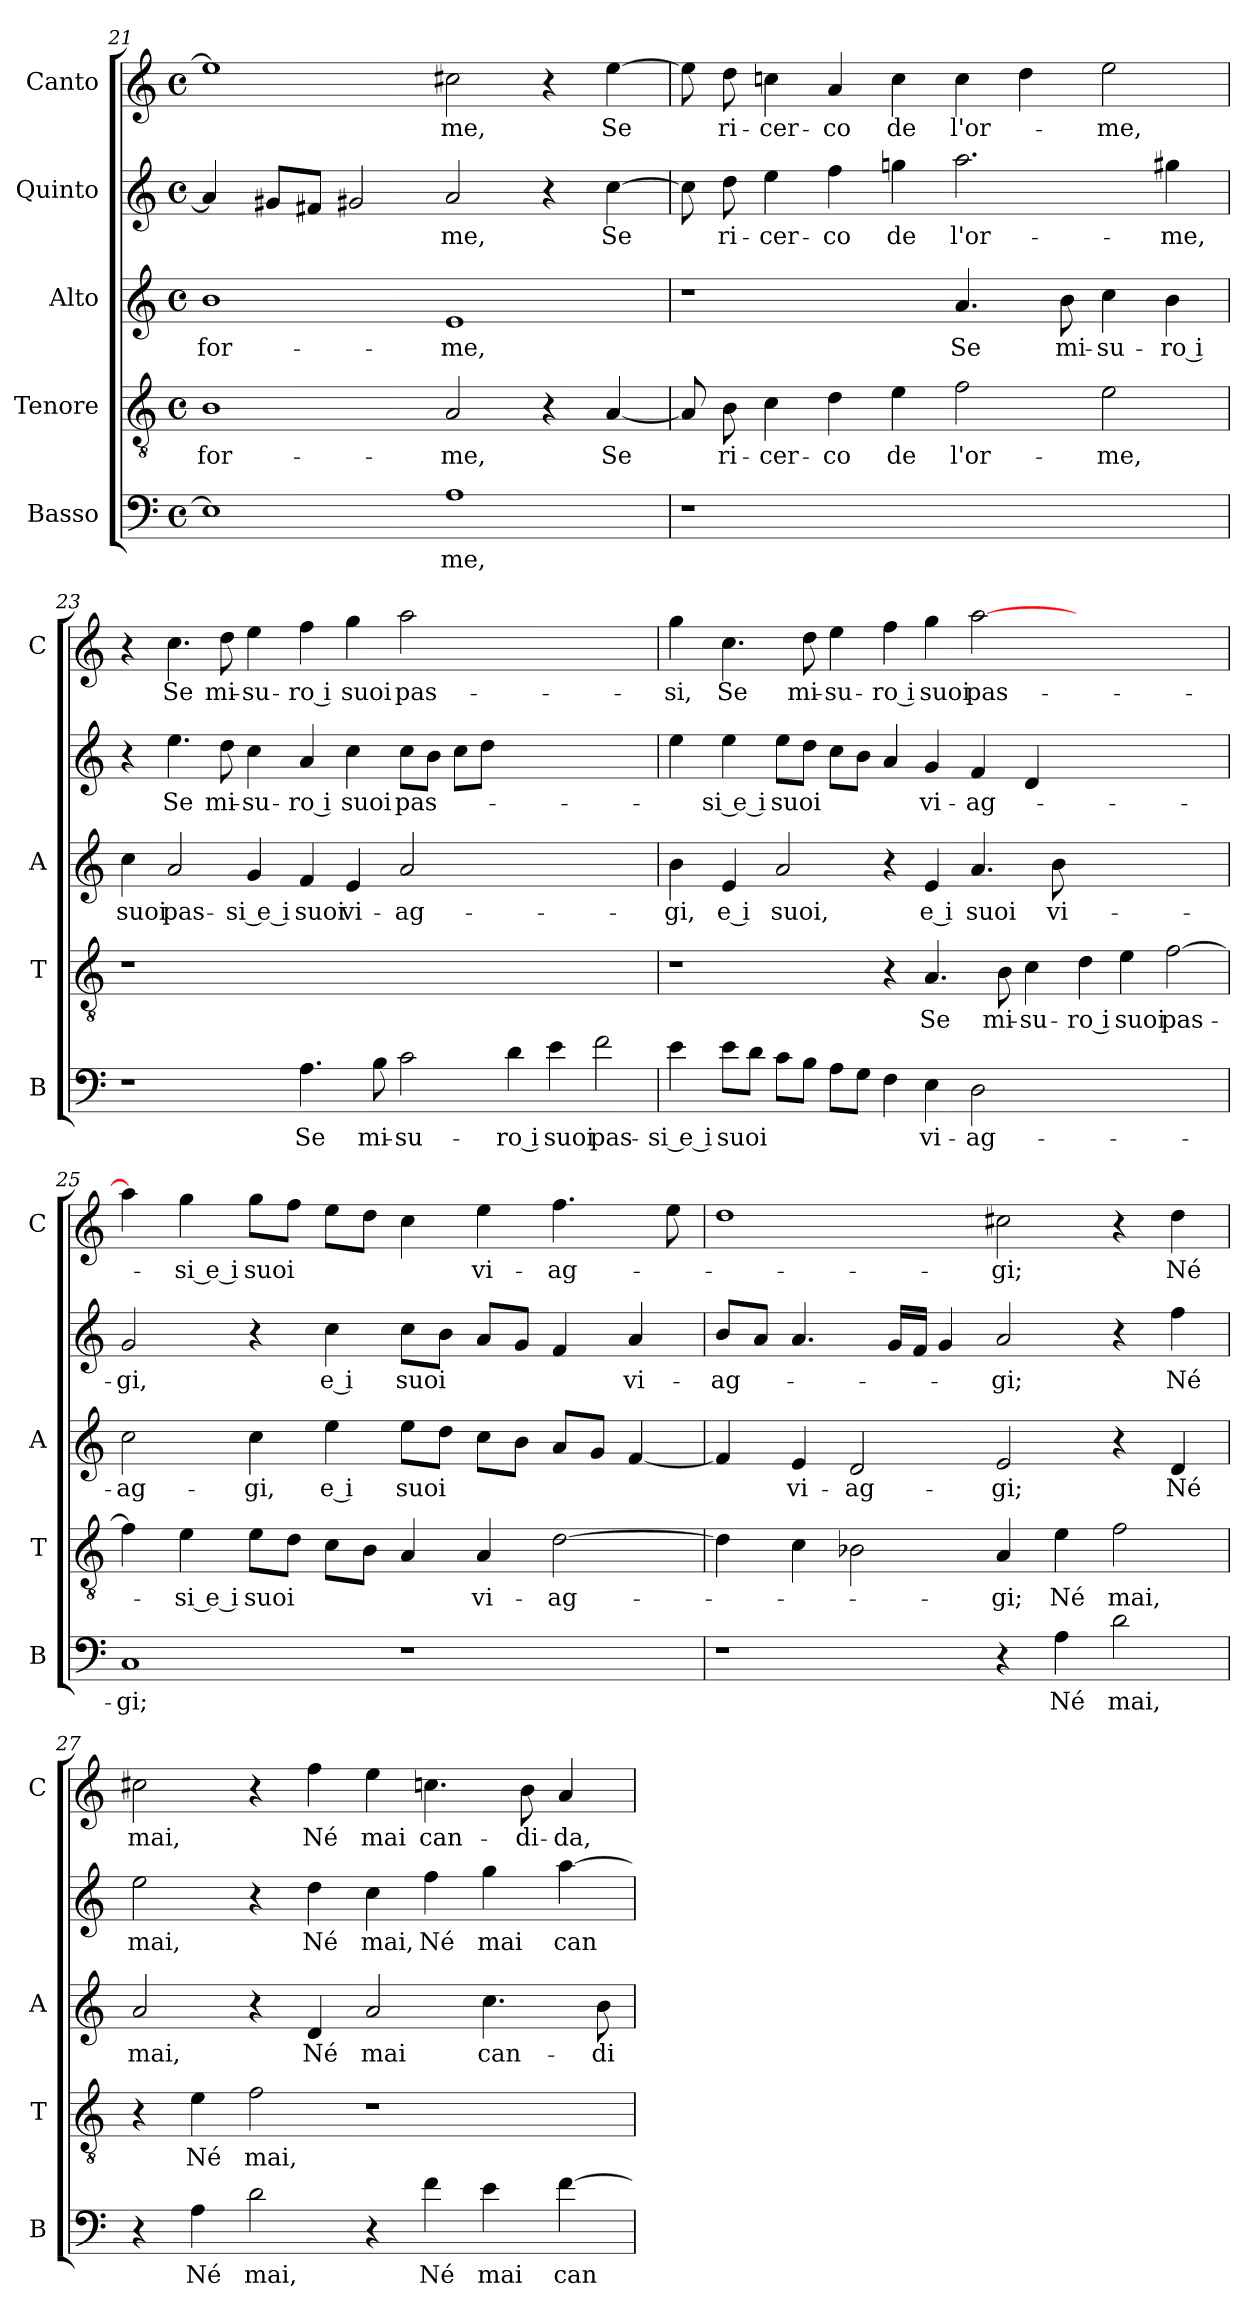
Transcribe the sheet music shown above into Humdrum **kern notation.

**kern	**text	**kern	**text	**kern	**text	**kern	**text	**kern	**text
*part5	*part5	*part4	*part4	*part3	*part3	*part2	*part2	*part1	*part1
*staff5	*staff5	*staff4	*staff4	*staff3	*staff3	*staff2	*staff2	*staff1	*staff1
*I"Basso	*	*I"Tenore	*	*I"Alto	*	*I"Quinto	*	*I"Canto	*
*I'B	*	*I'T	*	*I'A	*	*	*	*I'C	*
*clefF4	*	*clefGv2	*	*clefG2	*	*clefG2	*	*clefG2	*
*k[]	*	*k[]	*	*k[]	*	*k[]	*	*k[]	*
*C:	*	*C:	*	*C:	*	*C:	*	*C:	*
*M4/4	*	*M4/4	*	*M4/4	*	*M4/4	*	*M4/4	*
*met(c)	*	*met(c)	*	*met(c)	*	*met(c)	*	*met(c)	*
=21	=21	=21	=21	=21	=21	=21	=21	=21	=21
1E]	.	1B	for-	1b	for-	4a]	.	1ee]	.
.	.	.	.	.	.	8g#XL	.	.	.
.	.	.	.	.	.	8f#XJ	.	.	.
.	.	.	.	.	.	2g#X	.	.	.
1A	-me,	2A	-me,	1e	-me,	2a	-me,	2cc#X	-me,
.	.	4r	.	.	.	4r	.	4r	.
.	.	[4A	Se	.	.	[4cc	Se	[4ee	Se
=22	=22	=22	=22	=22	=22	=22	=22	=22	=22
1r	.	8A]	.	1r	.	8cc]	.	8ee]	.
.	.	8B	ri-	.	.	8dd	ri-	8dd	ri-
.	.	4c	-cer-	.	.	4ee	-cer-	4ccn	-cer-
.	.	4d	-co	.	.	4ff	-co	4a	-co
.	.	4e	de	.	.	4ggn	de	4cc	de
1ryy	.	2f	l'or-	4.a	Se	2.aa	l'or-	4cc	l'or-
.	.	.	.	.	.	.	.	4dd	.
.	.	.	.	8b	mi-	.	.	.	.
.	.	2e	-me,	4cc	-su-	.	.	2ee	-me,
.	.	.	.	4b	-ro i	4gg#X	-me,	.	.
=23	=23	=23	=23	=23	=23	=23	=23	=23	=23
1r	.	1r	.	4cc	suoi	4r	.	4r	.
.	.	.	.	2a	pas-	4.ee	Se	4.cc	Se
.	.	.	.	.	.	8dd	mi-	8dd	mi-
.	.	.	.	4g	-si e i	4cc	-su-	4ee	-su-
4.A	Se	0ryy	.	4f	suoi	4a	-ro i	4ff	-ro i
.	.	.	.	4e	vi-	4cc	suoi	4gg	suoi
8B	mi-	.	.	.	.	.	.	.	.
2c	-su-	.	.	2a	-ag-	8ccL	pas-	2aa	pas-
.	.	.	.	.	.	8bJ	.	.	.
.	.	.	.	.	.	8ccL	.	.	.
.	.	.	.	.	.	8ddJ	.	.	.
4d	-ro i	.	.	1ryy	.	1ryy	.	1ryy	.
4e	suoi	.	.	.	.	.	.	.	.
2f	pas-	.	.	.	.	.	.	.	.
=24	=24	=24	=24	=24	=24	=24	=24	=24	=24
4e	-si e i	1r	.	4b	-gi,	4ee	.	4gg	-si,
8eL	suoi	.	.	4e	e i	4ee	-si e i	4.cc	Se
8dJ	.	.	.	.	.	.	.	.	.
8cL	.	.	.	2a	suoi,	8eeL	suoi	.	.
8BJ	.	.	.	.	.	8ddJ	.	8dd	mi-
8AL	.	.	.	.	.	8ccL	.	4ee	-su-
8GJ	.	.	.	.	.	8bJ	.	.	.
4F	.	4r	.	4r	.	4a	.	4ff	-ro i
4E	vi-	4.A	Se	4e	e i	4g	vi-	4gg	suoi
2D	-ag-	.	.	4.a	suoi	4f	-ag-	[2aa	pas-
.	.	8B	mi-	.	.	.	.	.	.
.	.	4c	-su-	.	.	4d	.	.	.
.	.	.	.	8b	vi-	.	.	.	.
1ryy	.	4d	-ro i	1ryy	.	1ryy	.	1ryy	.
.	.	4e	suoi	.	.	.	.	.	.
.	.	[2f	pas-	.	.	.	.	.	.
=25	=25	=25	=25	=25	=25	=25	=25	=25	=25
1C	-gi;	4f]	.	2cc	-ag-	2g	-gi,	4aa]	.
.	.	4e	-si e i	.	.	.	.	4gg	-si e i
.	.	8eL	suoi	4cc	-gi,	4r	.	8ggL	suoi
.	.	8dJ	.	.	.	.	.	8ffJ	.
.	.	8cL	.	4ee	e i	4cc	e i	8eeL	.
.	.	8BJ	.	.	.	.	.	8ddJ	.
1r	.	4A	.	8eeL	suoi	8ccL	suoi	4cc	.
.	.	.	.	8ddJ	.	8bJ	.	.	.
.	.	4A	vi-	8ccL	.	8aL	.	4ee	vi-
.	.	.	.	8bJ	.	8gJ	.	.	.
.	.	[2d	-ag-	8aL	.	4f	.	4.ff	-ag-
.	.	.	.	8gJ	.	.	.	.	.
.	.	.	.	[4f	.	4a	vi-	.	.
.	.	.	.	.	.	.	.	8ee	.
=26	=26	=26	=26	=26	=26	=26	=26	=26	=26
1r	.	4d]	.	4f]	.	8bL	-ag-	1dd	.
.	.	.	.	.	.	8aJ	.	.	.
.	.	4c	.	4e	vi-	4.a	.	.	.
.	.	2B-X	.	2d	-ag-	.	.	.	.
.	.	.	.	.	.	16gLL	.	.	.
.	.	.	.	.	.	16fJJ	.	.	.
.	.	.	.	.	.	4g	.	.	.
4r	.	4A	-gi;	2e	-gi;	2a	-gi;	2cc#X	-gi;
4A	Né	4e	Né	.	.	.	.	.	.
2d	mai,	2f	mai,	4r	.	4r	.	4r	.
.	.	.	.	4d	Né	4ff	Né	4dd	Né
=27	=27	=27	=27	=27	=27	=27	=27	=27	=27
4r	.	4r	.	2a	mai,	2ee	mai,	2cc#X	mai,
4A	Né	4e	Né	.	.	.	.	.	.
2d	mai,	2f	mai,	4r	.	4r	.	4r	.
.	.	.	.	4d	Né	4dd	Né	4ff	Né
4r	.	1r	.	2a	mai	4cc	mai,	4ee	mai
4f	Né	.	.	.	.	4ff	Né	4.ccn	can-
4e	mai	.	.	4.cc	can-	4gg	mai	.	.
.	.	.	.	.	.	.	.	8b	-di-
[4f	can-	.	.	.	.	[4aa	can-	4a	-da,
.	.	.	.	8b	-di-	.	.	.	.
=	=	=	=	=	=	=	=	=	=
*-	*-	*-	*-	*-	*-	*-	*-	*-	*-
